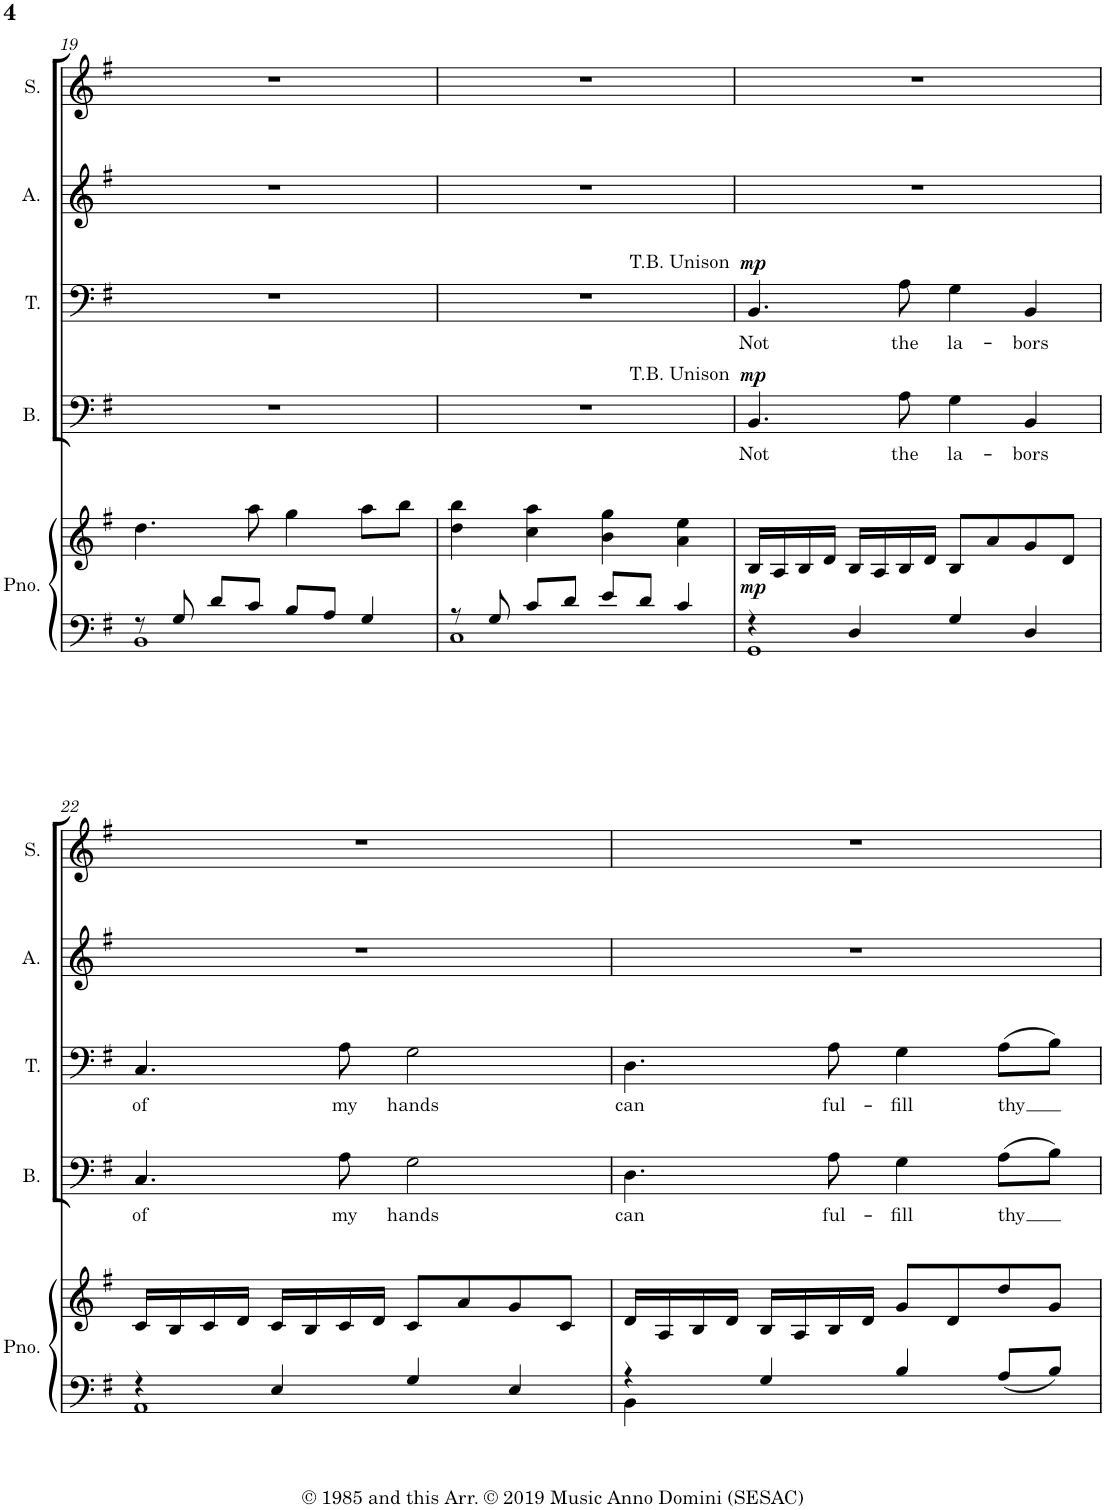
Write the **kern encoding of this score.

**kern	**kern	**dynam	**kern	**text	**dynam	**kern	**text	**dynam	**kern	**kern
*part5	*part5	*part5	*part4	*part4	*part4	*part3	*part3	*part3	*part2	*part1
*staff6	*staff5	*staff5/6	*staff4	*staff4	*staff4	*staff3	*staff3	*staff3	*staff2	*staff1
*I"Piano	*	*	*I"Bass	*	*	*I"Tenor	*	*	*I"Alto	*I"Soprano
*I'Pno.	*	*	*I'B.	*	*	*I'T.	*	*	*I'A.	*I'S.
!!LO:PB:g=z
*clefF4	*clefG2	*	*clefF4	*	*	*clefF4	*	*	*clefG2	*clefG2
*k[f#]	*k[f#]	*	*k[f#]	*	*	*k[f#]	*	*	*k[f#]	*k[f#]
*M4/4	*M4/4	*	*M4/4	*	*	*M4/4	*	*	*M4/4	*M4/4
=19	=19	=19	=19	=19	=19	=19	=19	=19	=19	=19
*^	*	*	*	*	*	*	*	*	*	*
8r	1BB	4.dd\	.	1r	.	.	1r	.	.	1r	1r
8G/	.	.	.	.	.	.	.	.	.	.	.
8d/L	.	.	.	.	.	.	.	.	.	.	.
8c/J	.	8aa\	.	.	.	.	.	.	.	.	.
8B/L	.	4gg\	.	.	.	.	.	.	.	.	.
8A/J	.	.	.	.	.	.	.	.	.	.	.
4G/	.	8aa\L	.	.	.	.	.	.	.	.	.
.	.	8bb\J	.	.	.	.	.	.	.	.	.
=20	=20	=20	=20	=20	=20	=20	=20	=20	=20	=20	=20
8r	1C	4dd\ 4bb\	.	1r	.	.	1r	.	.	1r	1r
8G/	.	.	.	.	.	.	.	.	.	.	.
8c/L	.	4cc\ 4aa\	.	.	.	.	.	.	.	.	.
8d/J	.	.	.	.	.	.	.	.	.	.	.
8e/L	.	4b\ 4gg\	.	.	.	.	.	.	.	.	.
8d/J	.	.	.	.	.	.	.	.	.	.	.
4c/	.	4a\ 4ee\	.	.	.	.	.	.	.	.	.
=21	=21	=21	=21	=21	=21	=21	=21	=21	=21	=21	=21
!	!	!	!	!	!	!	!LO:TX:a:t=T.B. Unison	!	!	!	!
!	!	!	!	!LO:TX:a:t=T.B. Unison	!	!	!	!	!	!	!
!	!	!	!LO:DY:b	!	!LO:LY:b	!LO:DY:a	!	!LO:LY:b	!LO:DY:a	!	!
4r	1GG	16B/LL	mp	4.BB/	Not	mp	4.BB/	Not	mp	1r	1r
.	.	16A/	.	.	.	.	.	.	.	.	.
.	.	16B/	.	.	.	.	.	.	.	.	.
.	.	16d/JJ	.	.	.	.	.	.	.	.	.
4D/	.	16B/LL	.	.	.	.	.	.	.	.	.
.	.	16A/	.	.	.	.	.	.	.	.	.
!	!	!	!	!	!LO:LY:b	!	!	!LO:LY:b	!	!	!
.	.	16B/	.	8A\	the	.	8A\	the	.	.	.
.	.	16d/JJ	.	.	.	.	.	.	.	.	.
!	!	!	!	!	!LO:LY:b	!	!	!LO:LY:b	!	!	!
4G/	.	8B/L	.	4G\	la-	.	4G\	la-	.	.	.
.	.	8a/	.	.	.	.	.	.	.	.	.
!	!	!	!	!	!LO:LY:b	!	!	!LO:LY:b	!	!	!
4D/	.	8g/	.	4BB/	-bors	.	4BB/	-bors	.	.	.
.	.	8d/J	.	.	.	.	.	.	.	.	.
!!LO:LB:g=z
=22	=22	=22	=22	=22	=22	=22	=22	=22	=22	=22	=22
!	!	!	!	!	!LO:LY:b	!	!	!LO:LY:b	!	!	!
4r	1AA	16c/LL	.	4.C/	of	.	4.C/	of	.	1r	1r
.	.	16B/	.	.	.	.	.	.	.	.	.
.	.	16c/	.	.	.	.	.	.	.	.	.
.	.	16d/JJ	.	.	.	.	.	.	.	.	.
4E/	.	16c/LL	.	.	.	.	.	.	.	.	.
.	.	16B/	.	.	.	.	.	.	.	.	.
!	!	!	!	!	!LO:LY:b	!	!	!LO:LY:b	!	!	!
.	.	16c/	.	8A\	my	.	8A\	my	.	.	.
.	.	16d/JJ	.	.	.	.	.	.	.	.	.
!	!	!	!	!	!LO:LY:b	!	!	!LO:LY:b	!	!	!
4G/	.	8c/L	.	2G\	hands	.	2G\	hands	.	.	.
.	.	8a/	.	.	.	.	.	.	.	.	.
4E/	.	8g/	.	.	.	.	.	.	.	.	.
.	.	8c/J	.	.	.	.	.	.	.	.	.
=23	=23	=23	=23	=23	=23	=23	=23	=23	=23	=23	=23
!	!	!	!	!	!LO:LY:b	!	!	!LO:LY:b	!	!	!
4r	4BB\	16d/LL	.	4.D\	can	.	4.D\	can	.	1r	1r
.	.	16A/	.	.	.	.	.	.	.	.	.
.	.	16B/	.	.	.	.	.	.	.	.	.
.	.	16d/JJ	.	.	.	.	.	.	.	.	.
4G/	2.ryy	16B/LL	.	.	.	.	.	.	.	.	.
.	.	16A/	.	.	.	.	.	.	.	.	.
!	!	!	!	!	!LO:LY:b	!	!	!LO:LY:b	!	!	!
.	.	16B/	.	8A\	ful-	.	8A\	ful-	.	.	.
.	.	16d/JJ	.	.	.	.	.	.	.	.	.
!	!	!	!	!	!LO:LY:b	!	!	!LO:LY:b	!	!	!
4B/	.	8g/L	.	4G\	-fill	.	4G\	-fill	.	.	.
.	.	8d/	.	.	.	.	.	.	.	.	.
!	!	!	!	!	!LO:LY:b	!	!	!LO:LY:b	!	!	!
8A/L	.	8dd/	.	(8A\L	thy	.	(8A\L	thy	.	.	.
8B/J	.	8g/J	.	8B\J)	.	.	8B\J)	.	.	.	.
*v	*v	*	*	*	*	*	*	*	*	*	*
=	=	=	=	=	=	=	=	=	=	=
*-	*-	*-	*-	*-	*-	*-	*-	*-	*-	*-
